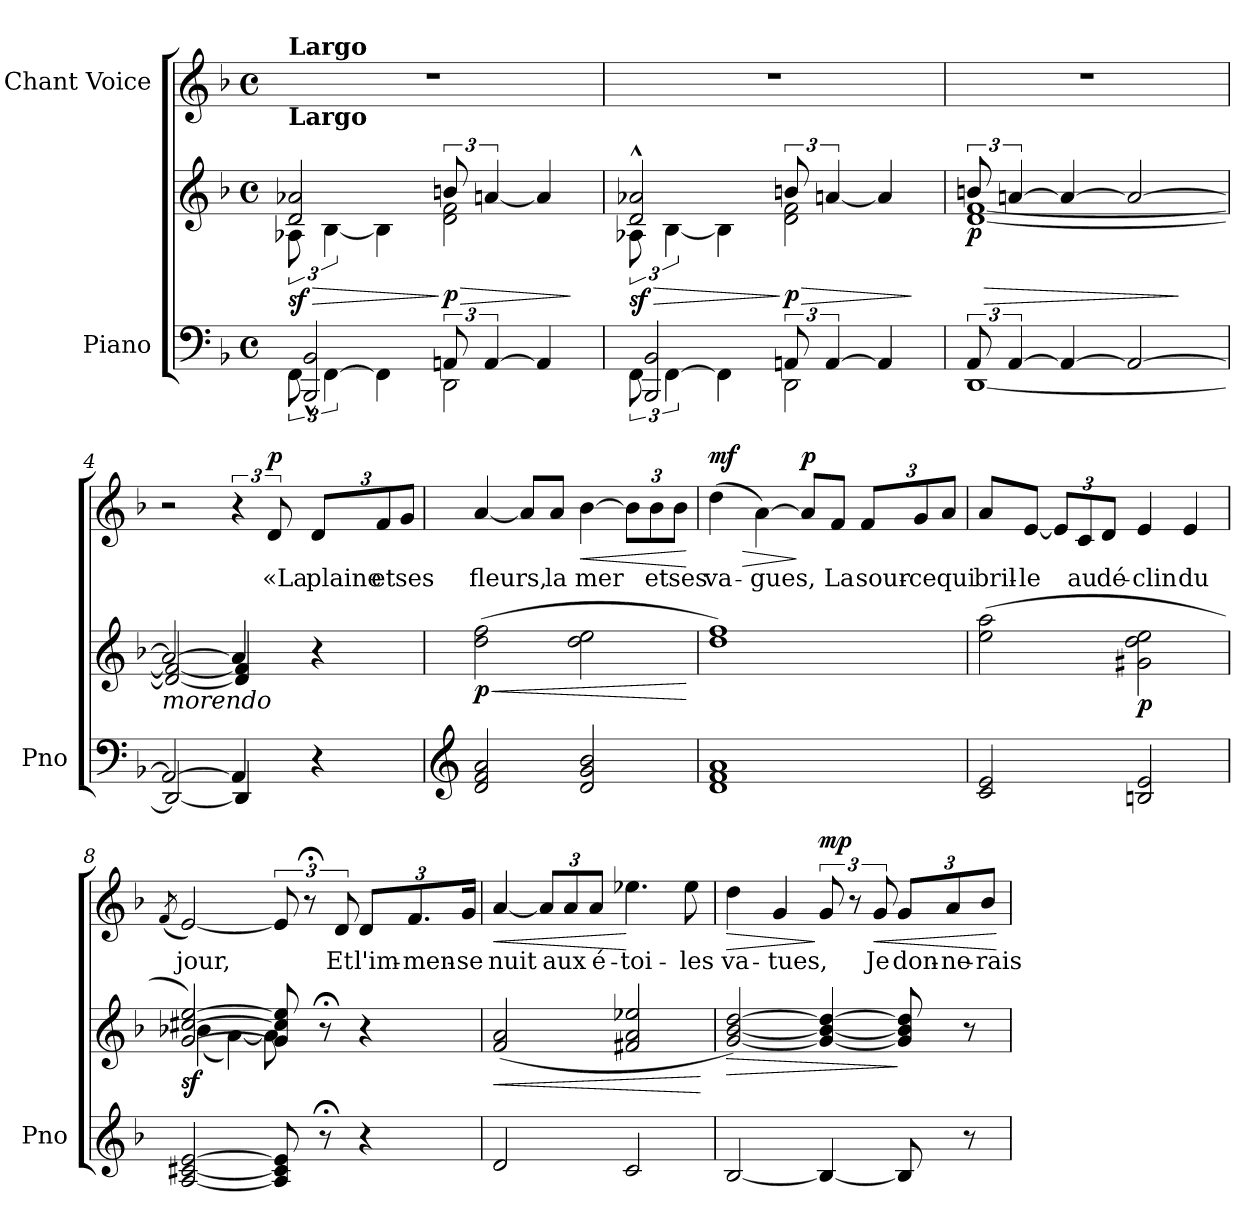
**kern	**kern	**dynam	**kern	**text	**dynam
*part2	*part2	*part2	*part1	*part1	*part1
*staff3	*staff2	*staff2/3	*staff1	*staff1	*staff1
*I"Piano	*	*	*I"Chant Voice	*	*
*I'Pno	*	*	*	*	*
*clefF4	*clefG2	*	*clefG2	*	*
*k[b-]	*k[b-]	*	*k[b-]	*	*
*M4/4	*M4/4	*	*M4/4	*	*
*met(c)	*met(c)	*	*met(c)	*	*
=1	=1	=1	=1	=1	=1
*^	*	*	*	*	*
!	!	!	!	!LO:TX:a:B:t=Largo	!	!
!	!	!	!	!LO:TX:b:B:t=Largo	!	!
!	!	!	!LO:HP:b	!	!	!
*	*	*^	*	*	*	*
!	!	!	!	!LO:DY:n=1:b	!	!	!
12FF\	2BBB-/^^ 2BB-/^^	2d/ 2a-X/	12A-X\	> sf	1r	.	.
[6FF\	.	.	[6B-\	.	.	.	.
4FF\]	.	.	4B-\]	.	.	.	.
!	!	!	!	!LO:HP:n=1:b	!	!	!
!	!	!	!	!LO:DY:n=2:b	!	!	!
12AAn/	2DD\	2d\ 2f\	12bn/	] > p	.	.	.
[6AA/	.	.	[6an/	.	.	.	.
4AA/]	.	.	4a/]	.	.	.	.
*v	*v	*	*	*	*	*	*
*	*v	*v	*	*	*	*
.	.	]	.	.	.
=2	=2	=2	=2	=2	=2
*^	*	*	*	*	*
!	!	!	!LO:HP:b	!	!	!
*	*	*^	*	*	*	*
!	!	!	!	!LO:DY:n=1:b	!	!	!
12FF\	2BBB-/ 2BB-/	2d/^^ 2a-X/^^	12A-X\	> sf	1r	.	.
[6FF\	.	.	[6B-\	.	.	.	.
4FF\]	.	.	4B-\]	.	.	.	.
!	!	!	!	!LO:HP:n=1:b	!	!	!
!	!	!	!	!LO:DY:n=2:b	!	!	!
12AAn/	2DD\	2d\ 2f\	12bn/	] > p	.	.	.
[6AA/	.	.	[6an/	.	.	.	.
4AA/]	.	.	4a/]	.	.	.	.
*v	*v	*	*	*	*	*	*
*	*v	*v	*	*	*	*
.	.	]	.	.	.
=3	=3	=3	=3	=3	=3
*^	*	*	*	*	*
!	!	!	!LO:HP:b	!	!	!
*	*	*^	*	*	*	*
!	!	!	!	!LO:DY:n=1:b	!	!	!
12AA/	[1DD	12bn/	[1d [1f	> p	1r	.	.
[6AA/	.	[6an/	.	.	.	.	.
4AA/_	.	4a/_	.	.	.	.	.
2AA/_	.	2a/_	.	.	.	.	.
*v	*v	*	*	*	*	*	*
*	*v	*v	*	*	*	*
.	.	]	.	.	.
!!LO:LB:g=z
=4	=4	=4	=4	=4	=4
*^	*^	*	*	*	*
!	!	!LO:TX:b:i:t=morendo	!	!	!	!	!
2AA/_	2DD/_	2a/_	2d/_ 2f/_	.	2r	.	.
4AA/]	4DD/]	4a/]	4d/] 4f/]	.	6r	.	.
!	!	!	!	!	!	!LO:LY:b	!LO:DY:a
.	.	.	.	.	12d/	«La	p
!	!	!	!	!	!	!LO:LY:b	!
4r	4ryy	4r	4ryy	.	12d/L	plaine	.
!	!	!	!	!	!	!LO:LY:b	!
.	.	.	.	.	12f/	et	.
!	!	!	!	!	!	!LO:LY:b	!
.	.	.	.	.	12g/J	ses	.
*v	*v	*	*	*	*	*	*
*	*v	*v	*	*	*	*
=5	=5	=5	=5	=5	=5
*clefG2	*	*	*	*	*
!	!	!LO:HP:b	!	!LO:LY:b	!
!	!	!LO:DY:n=1:b	!	!	!
2d/ 2f/ 2a/	(>2dd\ 2ff\	< p	[4a/	fleurs,	.
.	.	.	8a/L]	.	.
!	!	!	!	!LO:LY:b	!
.	.	.	8a/J	la	.
!	!	!	!	!LO:LY:b	!LO:HP:b
2d/ 2g/ 2b-/	2dd\ 2ee\	.	[4b-\	mer	<
.	.	.	12b-\L]	.	.
!	!	!	!	!LO:LY:b	!
.	.	.	12b-\	et	.
!	!	!	!	!LO:LY:b	!
.	.	.	12b-\J	ses	.
.	.	[	.	.	[
=6	=6	=6	=6	=6	=6
!	!	!	!	!LO:LY:b	!LO:HP:b
!	!	!	!	!	!LO:DY:n=1:a
1d 1f 1a	1dd 1ff)	.	(>4dd\	va-	> mf
!	!	!	!	!LO:LY:b	!
.	.	.	[4a\)	-gues,	.
!	!	!	!	!	!LO:DY:n=2:a
.	.	.	8a/L]	.	] p
!	!	!	!	!LO:LY:b	!
.	.	.	8f/J	La	.
!	!	!	!	!LO:LY:b	!
.	.	.	12f/L	sour-	.
!	!	!	!	!LO:LY:b	!
.	.	.	12g/	-ce	.
!	!	!	!	!LO:LY:b	!
.	.	.	12a/J	qui	.
!!LO:LB:g=z
=7	=7	=7	=7	=7	=7
!	!	!	!	!LO:LY:b	!
2c/ 2e/	(>2ee\ 2aa\	.	8a/L	bril-	.
!	!	!	!	!LO:LY:b	!
.	.	.	[8e/J	-le	.
.	.	.	12e/L]	.	.
!	!	!	!	!LO:LY:b	!
.	.	.	12c/	au	.
!	!	!	!	!LO:LY:b	!
.	.	.	12d/J	dé-	.
!	!	!LO:DY:b	!	!LO:LY:b	!
2Bn/ 2e/	2g#X\ 2dd\ 2ee\	p	4e/	-clin	.
!	!	!	!	!LO:LY:b	!
.	.	.	4e/	du	.
=8	=8	=8	=8	=8	=8
.	.	.	(<8qf/	.	.
*	*^	*	*	*	*
!	!	!	!LO:DY:b	!	!LO:LY:b	!
[2A/ [2c#X/ [2e/	[2g/ [2cc#X/ [2ee/)	(>4b-X\	sf	[2e/)	jour,	.
.	.	[4a\)	.	.	.	.
8A/] 8c#/] 8e/]	8g/] 8cc#/] 8ee/]	8a\]	.	12e/]	.	.
.	.	.	.	12r;<	.	.
8r;<	8r;<	8ryy	.	.	.	.
!	!	!	!	!	!LO:LY:b	!
.	.	.	.	12d/	Et	.
!	!	!	!	!	!LO:LY:b	!LO:DY:a
!	!	!	!	!	!	!LO:DY:n=1:a
4r	4r	4ryy	.	12d/L	l'im-	other-dynamics f
!	!	!	!	!	!LO:LY:b	!
.	.	.	.	12.f/	-men-	.
!	!	!	!	!	!LO:LY:b	!
.	.	.	.	24g/Jk	-se	.
*	*v	*v	*	*	*	*
=9	=9	=9	=9	=9	=9
!	!	!LO:HP:b	!	!LO:LY:b	!LO:HP:b
!	!	!LO:DY:n=1:b	!	!	!
!	!	!LO:DY:n=2:b	!	!	!
2d/	(<2f/ 2a/	< other-dynamics f	[4a/	nuit	<
.	.	.	12a/L]	.	.
!	!	!	!	!LO:LY:b	!
.	.	.	12a/	aux	.
!	!	!	!	!LO:LY:b	!
.	.	.	12a/J	é-	.
!	!	!	!	!LO:LY:b	!
2c/	2f#X/ 2a/ 2ee-X/	.	4.ee-X\	-toi-	[
!	!	!	!	!LO:LY:b	!
.	.	.	8ee-\	-les	.
.	.	[	.	.	.
!!LO:PB:g=z
=10	=10	=10	=10	=10	=10
!	!	!LO:HP:b	!	!LO:LY:b	!LO:HP:b
[2B-/	[2g/ [2b-/ [2dd/)	>	4dd\	va-	>
!	!	!	!	!LO:LY:b	!
.	.	.	4g/	-tues,	.
!	!	!	!	!	!LO:DY:n=1:a
4B-/_	4g/_ 4b-/_ 4dd/_	.	12g/	.	] mp
.	.	.	12r	.	.
!	!	!	!	!LO:LY:b	!LO:HP:b
.	.	.	12g/	Je	<
!	!	!	!	!LO:LY:b	!
8B-/]	8g/] 8b-/] 8dd/]	]	12g/L	don-	.
!	!	!	!	!LO:LY:b	!
.	.	.	12a/	-ne-	.
8r	8r	.	.	.	.
!	!	!	!	!LO:LY:b	!
.	.	.	12b-/J	-rais	.
.	.	.	.	.	[
=	=	=	=	=	=
*-	*-	*-	*-	*-	*-
